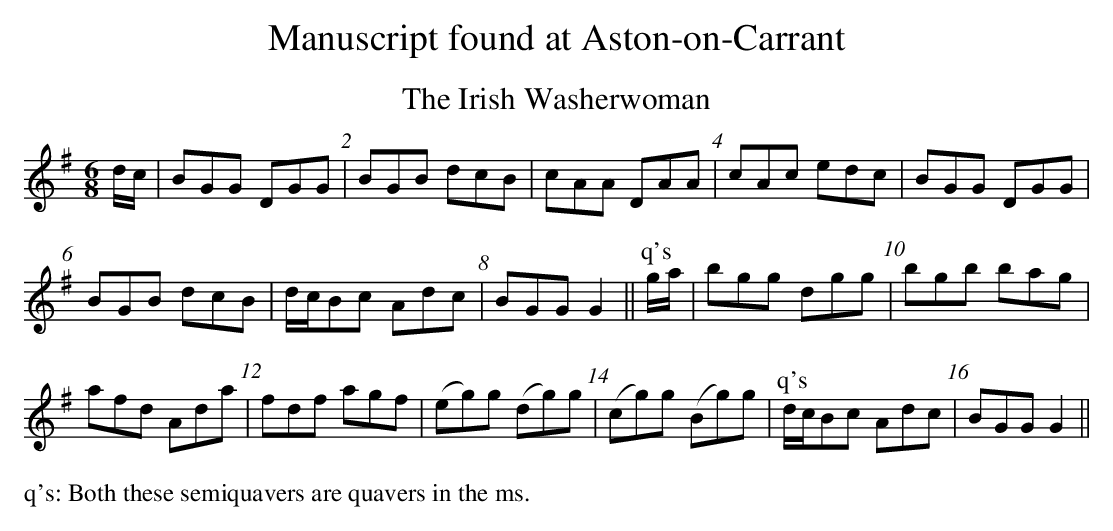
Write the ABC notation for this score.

X:1
T:Irish Washerwoman, The
M:6/8
L:1/8
K:G
d/2c/2 | BGG DGG | BGB dcB |\
 cAA DAA | cAc edc | BGG DGG |
 BGB dcB | d/2c/2Bc Adc |\
 BGGG2 || "^q's"g/2a/2 | bgg dgg | bgb bag |
 afd Ada | fdf agf | (eg)g (dg)g |\
 (cg)g (Bg)g | "^q's"d/2c/2Bc Adc | BGG G2 ||
